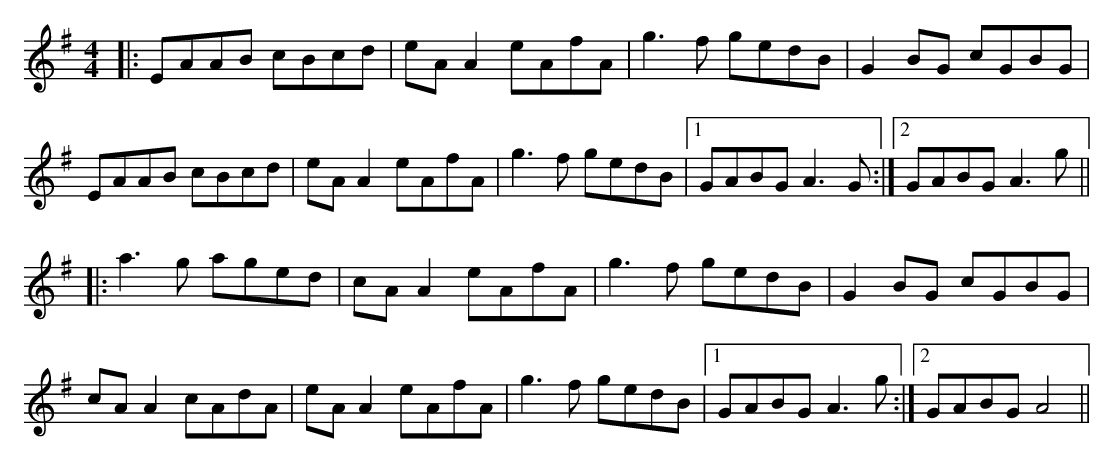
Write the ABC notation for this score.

X:1
M:4/4
K:Ador
|:EAAB cBcd|eA A2 eAfA|g3f gedB|G2 BG cGBG|
EAAB cBcd|eA A2 eAfA|g3f gedB|1 GABG A3 G:|2 GABG A3g||
|:a3g aged|cA A2 eAfA|g3f gedB|G2 BG cGBG|
cA A2 cAdA|eA A2 eAfA|g3f gedB|1 GABG A3 g:|2 GABG A4||
